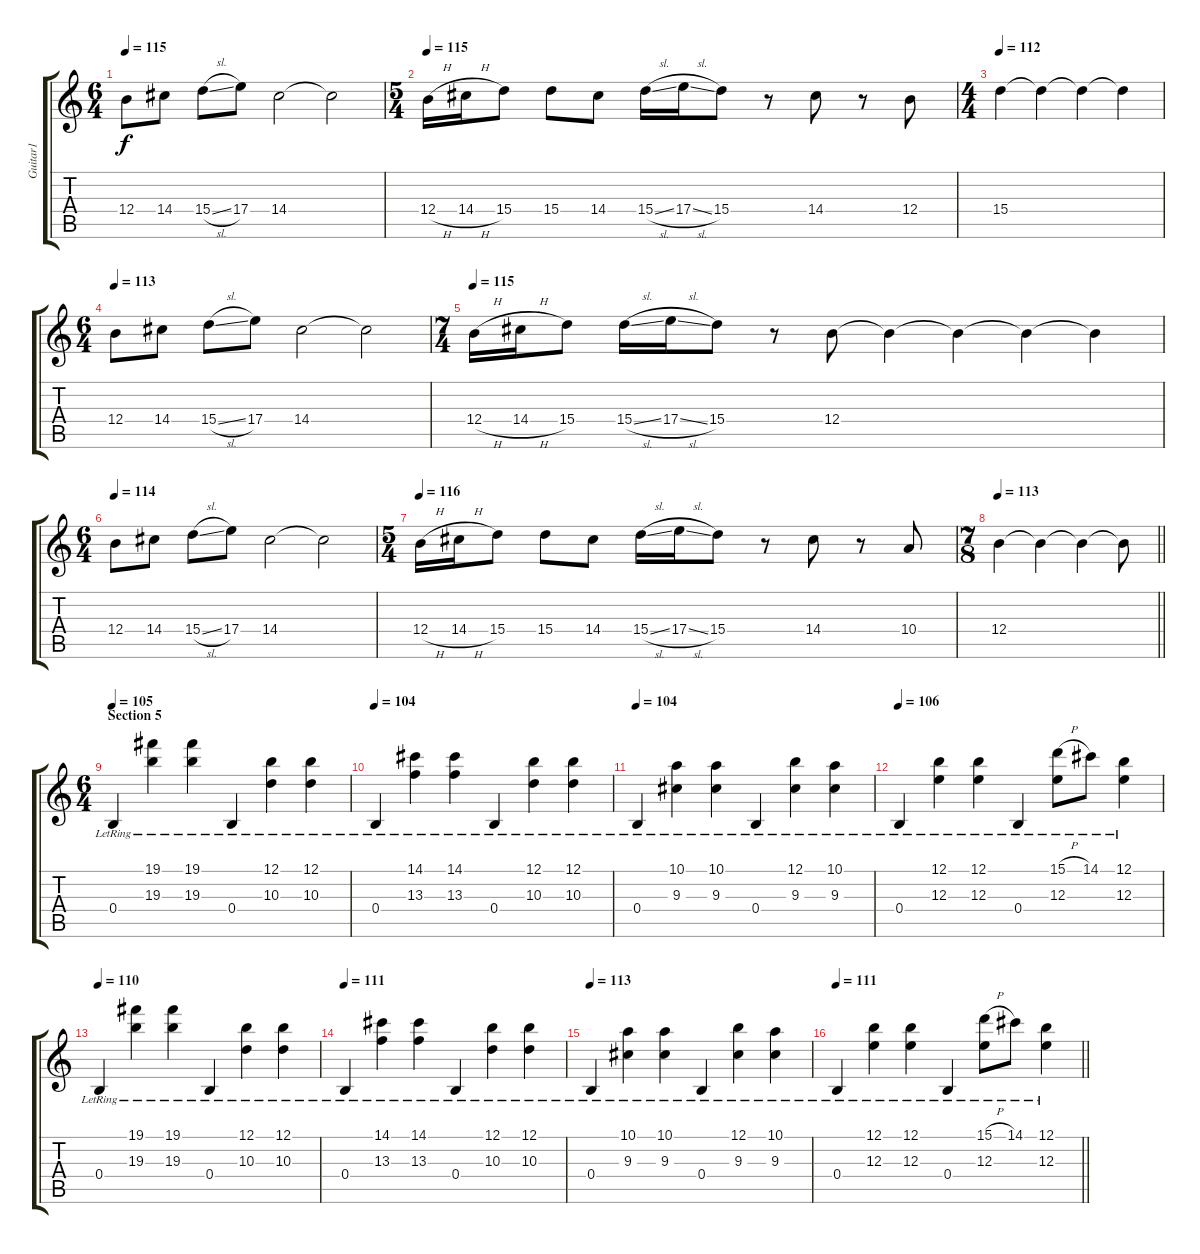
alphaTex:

\track ("Guitar1" "Guitar1") {instrument overdrivenguitar}
\staff {score tabs}
\tuning (B3 Ab3 E3 B2 Gb2 B1) {hide}
\ts (6 4)
\tempo 115
\clef g2
\ks c
12.4.8{dy f} 14.4.8 15.4{sl}.8 17.4.8 14.4.2 14.4{t}.2 |
\ts (5 4)
\tempo 115
12.4{h}.16 14.4{h}.16 15.4.8 15.4.8 14.4.8 15.4{sl}.16 17.4{sl}.16 15.4.8 r.8 14.4.8 r.8 12.4.8 |
\ts (4 4)
\tempo 112
15.4.4 15.4{t}.4 15.4{t}.4 15.4{t}.4 |
\ts (6 4)
\tempo 113
12.4.8 14.4.8 15.4{sl}.8 17.4.8 14.4.2 14.4{t}.2 |
\ts (7 4)
\tempo 115
12.4{h}.16 14.4{h}.16 15.4.8 15.4{sl}.16 17.4{sl}.16 15.4.8 r.8 12.4.8 12.4{t}.4 12.4{t}.4 12.4{t}.4 12.4{t}.4 |
\ts (6 4)
\tempo 114
12.4.8 14.4.8 15.4{sl}.8 17.4.8 14.4.2 14.4{t}.2 |
\ts (5 4)
\tempo 116
12.4{h}.16 14.4{h}.16 15.4.8 15.4.8 14.4.8 15.4{sl}.16 17.4{sl}.16 15.4.8 r.8 14.4.8 r.8 10.4.8 |
\ts (7 8)
\tempo 113
\barLineRight lightlight
12.4.4 12.4{t}.4 12.4{t}.4 12.4{t}.8 |
\ts (6 4)
\section ("" "Section 5")
\tempo 105
0.4{lr}.4 (19.1{lr} 19.3{lr}).4 (19.1{lr} 19.3{lr}).4 0.4{lr}.4 (12.1{lr} 10.3{lr}).4 (12.1{lr} 10.3{lr}).4 |
\tempo 104
0.4{lr}.4 (14.1{lr} 13.3{lr}).4 (14.1{lr} 13.3{lr}).4 0.4{lr}.4 (12.1{lr} 10.3{lr}).4 (12.1{lr} 10.3{lr}).4 |
\tempo 104
0.4{lr}.4 (10.1{lr} 9.3{lr}).4 (10.1{lr} 9.3{lr}).4 0.4{lr}.4 (12.1{lr} 9.3{lr}).4 (10.1{lr} 9.3{lr}).4 |
\tempo 106
0.4{lr}.4 (12.1{lr} 12.3{lr}).4 (12.1{lr} 12.3{lr}).4 0.4{lr}.4 (15.1{h lr} 12.3{lr}).8 14.1{lr}.8 (12.1{lr} 12.3{lr}).4 |
\tempo 110
0.4{lr}.4 (19.1{lr} 19.3{lr}).4 (19.1{lr} 19.3{lr}).4 0.4{lr}.4 (12.1{lr} 10.3{lr}).4 (12.1{lr} 10.3{lr}).4 |
\tempo 111
0.4{lr}.4 (14.1{lr} 13.3{lr}).4 (14.1{lr} 13.3{lr}).4 0.4{lr}.4 (12.1{lr} 10.3{lr}).4 (12.1{lr} 10.3{lr}).4 |
\tempo 113
0.4{lr}.4 (10.1{lr} 9.3{lr}).4 (10.1{lr} 9.3{lr}).4 0.4{lr}.4 (12.1{lr} 9.3{lr}).4 (10.1{lr} 9.3{lr}).4 |
\tempo 111
\barLineRight lightlight
0.4{lr}.4 (12.1{lr} 12.3{lr}).4 (12.1{lr} 12.3{lr}).4 0.4{lr}.4 (15.1{h lr} 12.3{lr}).8 14.1{lr}.8 (12.1{lr} 12.3{lr}).4
